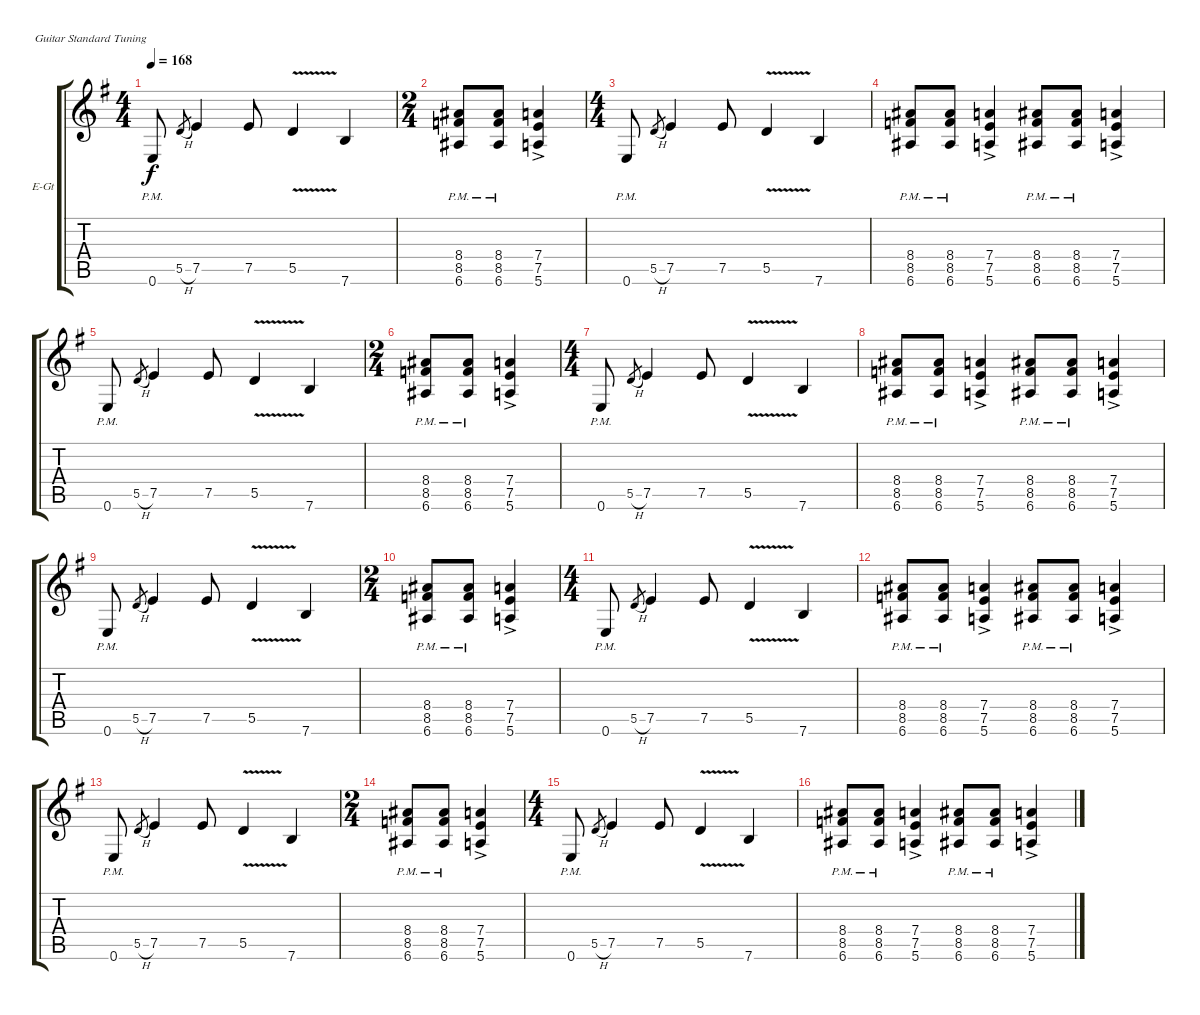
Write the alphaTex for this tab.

\bracketExtendMode groupsimilarinstruments
\firstSystemTrackNameOrientation horizontal
\otherSystemsTrackNameOrientation horizontal
\track ("Guitar 1" "E-Gt") {instrument electricguitarclean}
\staff {score tabs}
\tuning (E4 B3 G3 D3 A2 E2)
\ts (4 4)
\tempo 168
\clef g2
\scale
1.07818
\ks g
0.6{pm}.8{dy f} 5.5{h}.8{gr} 7.5.4 7.5.8 5.5{v}.4 7.6.4 |
\ts (2 4)
\scale
0.921816 (8.5{pm} 6.6{pm} 8.4{pm}).8 (8.5{pm} 6.6{pm} 8.4{pm}).8 (7.4 7.5 5.6{ac}).4 |
\ts (4 4)
\scale
1.10845 0.6{pm}.8 5.5{h}.8{gr} 7.5.4 7.5.8 5.5{v}.4 7.6.4 |
\scale
0.891551 (8.5{pm} 6.6{pm} 8.4{pm}).8 (8.5{pm} 6.6{pm} 8.4{pm}).8 (7.4 7.5 5.6{ac}).4 (8.5{pm} 6.6{pm} 8.4{pm}).8 (8.5{pm} 6.6{pm} 8.4{pm}).8 (7.4 7.5 5.6{ac}).4 |
\scale
1.07818 0.6{pm}.8 5.5{h}.8{gr} 7.5.4 7.5.8 5.5{v}.4 7.6.4 |
\ts (2 4)
\scale
0.921816 (8.5{pm} 6.6{pm} 8.4{pm}).8 (8.5{pm} 6.6{pm} 8.4{pm}).8 (7.4 7.5 5.6{ac}).4 |
\ts (4 4)
\scale
1.10845 0.6{pm}.8 5.5{h}.8{gr} 7.5.4 7.5.8 5.5{v}.4 7.6.4 |
\scale
0.891551 (8.5{pm} 6.6{pm} 8.4{pm}).8 (8.5{pm} 6.6{pm} 8.4{pm}).8 (7.4 7.5 5.6{ac}).4 (8.5{pm} 6.6{pm} 8.4{pm}).8 (8.5{pm} 6.6{pm} 8.4{pm}).8 (7.4 7.5 5.6{ac}).4 |
\scale
1.07818 0.6{pm}.8 5.5{h}.8{gr} 7.5.4 7.5.8 5.5{v}.4 7.6.4 |
\ts (2 4)
\scale
0.921816 (8.5{pm} 6.6{pm} 8.4{pm}).8 (8.5{pm} 6.6{pm} 8.4{pm}).8 (7.4 7.5 5.6{ac}).4 |
\ts (4 4)
\scale
1.10845 0.6{pm}.8 5.5{h}.8{gr} 7.5.4 7.5.8 5.5{v}.4 7.6.4 |
\scale
0.891551 (8.5{pm} 6.6{pm} 8.4{pm}).8 (8.5{pm} 6.6{pm} 8.4{pm}).8 (7.4 7.5 5.6{ac}).4 (8.5{pm} 6.6{pm} 8.4{pm}).8 (8.5{pm} 6.6{pm} 8.4{pm}).8 (7.4 7.5 5.6{ac}).4 |
\scale
1.07818 0.6{pm}.8 5.5{h}.8{gr} 7.5.4 7.5.8 5.5{v}.4 7.6.4 |
\ts (2 4)
\scale
0.921816 (8.5{pm} 6.6{pm} 8.4{pm}).8 (8.5{pm} 6.6{pm} 8.4{pm}).8 (7.4 7.5 5.6{ac}).4 |
\ts (4 4)
\scale
1.10845 0.6{pm}.8 5.5{h}.8{gr} 7.5.4 7.5.8 5.5{v}.4 7.6.4 |
\scale
0.891551 (8.5{pm} 6.6{pm} 8.4{pm}).8 (8.5{pm} 6.6{pm} 8.4{pm}).8 (7.4 7.5 5.6{ac}).4 (8.5{pm} 6.6{pm} 8.4{pm}).8 (8.5{pm} 6.6{pm} 8.4{pm}).8 (7.4 7.5 5.6{ac}).4
